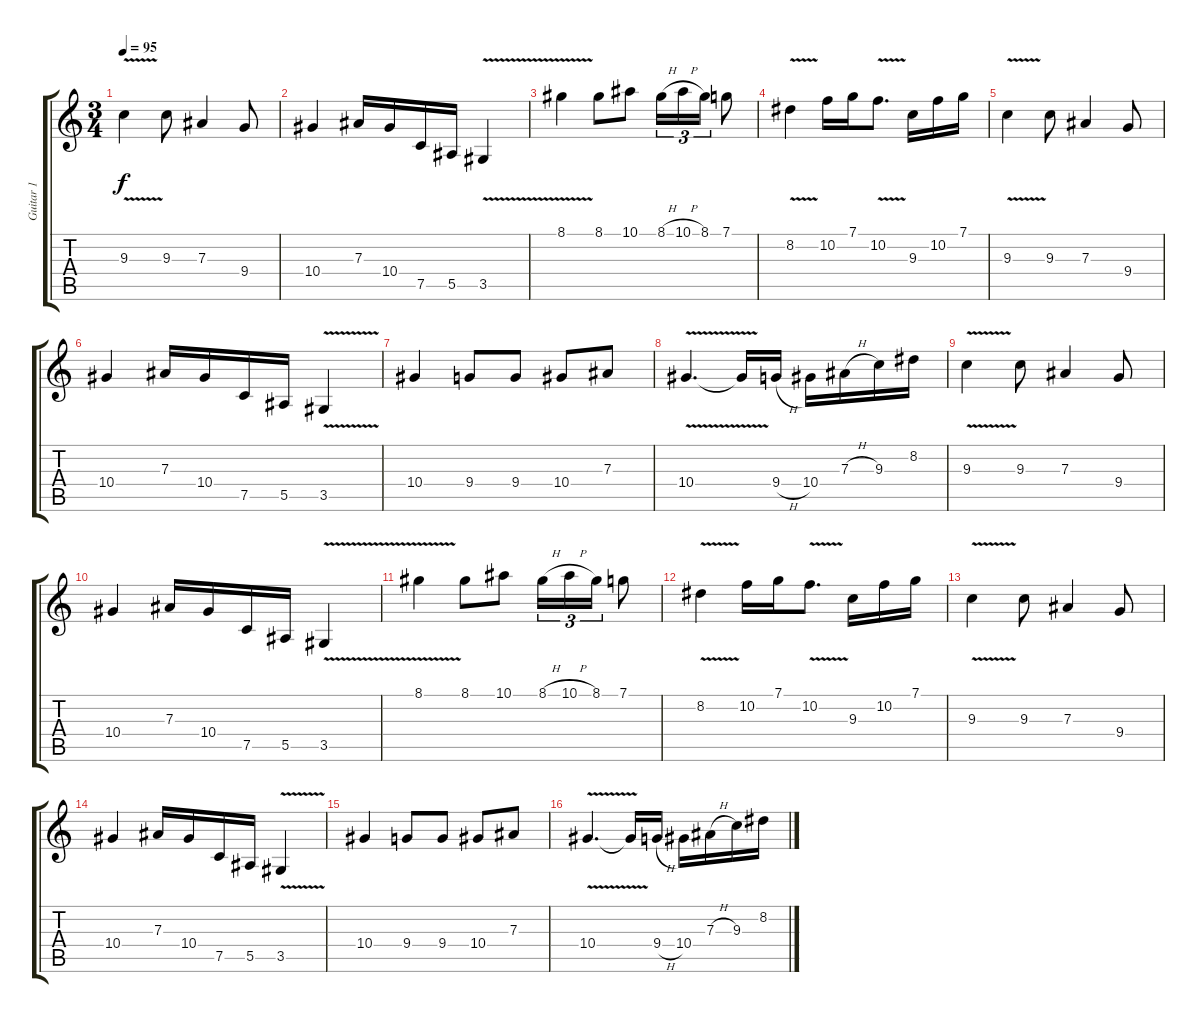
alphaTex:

\track ("Guitar 1" "Guitar 1") {instrument acousticguitarsteel}
\staff {score tabs}
\tuning (C4 G3 Eb3 Bb2 F2 C2) {hide}
\ts (3 4)
\tempo 95
\clef g2
\ks c
9.3{v}.4{dy f} 9.3.8 7.3.4 9.4.8 |
10.4.4 7.3.16 10.4.16 7.5.16 5.5.16 3.5{v}.4 |
8.1{v}.4 8.1.8 10.1.8 8.1{h}.16{tu (3 2)} 10.1{h}.16{tu (3 2)} 8.1.16{tu (3 2)} 7.1.8 |
8.2{v}.4 10.2.16 7.1.16 10.2{v}.8{d} 9.3.16 10.2.16 7.1.16 |
9.3{v}.4 9.3.8 7.3.4 9.4.8 |
10.4.4 7.3.16 10.4.16 7.5.16 5.5.16 3.5{v}.4 |
10.4.4 9.4.8 9.4.8 10.4.8 7.3.8 |
10.4{v}.4{d} 10.4{t}.16 9.4{h}.16 10.4.16 7.3{h}.16 9.3.16 8.2.16 |
9.3{v}.4 9.3.8 7.3.4 9.4.8 |
10.4.4 7.3.16 10.4.16 7.5.16 5.5.16 3.5{v}.4 |
8.1{v}.4 8.1.8 10.1.8 8.1{h}.16{tu (3 2)} 10.1{h}.16{tu (3 2)} 8.1.16{tu (3 2)} 7.1.8 |
8.2{v}.4 10.2.16 7.1.16 10.2{v}.8{d} 9.3.16 10.2.16 7.1.16 |
9.3{v}.4 9.3.8 7.3.4 9.4.8 |
10.4.4 7.3.16 10.4.16 7.5.16 5.5.16 3.5{v}.4 |
10.4.4 9.4.8 9.4.8 10.4.8 7.3.8 |
10.4{v}.4{d} 10.4{t}.16 9.4{h}.16 10.4.16 7.3{h}.16 9.3.16 8.2.16
